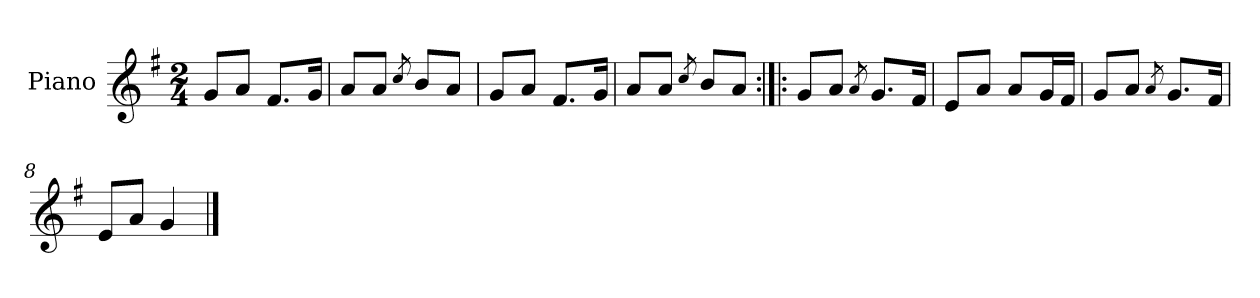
**kern
*part1
*staff1
*I"Piano
*I'Pno.
*clefG2
*k[f#]
*M2/4
=1
8g/L
8a/J
8.f#/L
16g/Jk
=2
8a/L
8a/J
8qcc/
8b/L
8a/J
=3
8g/L
8a/J
8.f#/L
16g/Jk
=4
8a/L
8a/J
8qcc/
8b/L
8a/J
=5:|!|:
8g/L
8a/J
8qa/
8.g/L
16f#/Jk
=6
8e/L
8a/J
8a/L
16g/L
16f#/JJ
=7
8g/L
8a/J
8qa/
8.g/L
16f#/Jk
!!LO:LB:g=z
=8
8e/L
8a/J
4g/
==
*-
